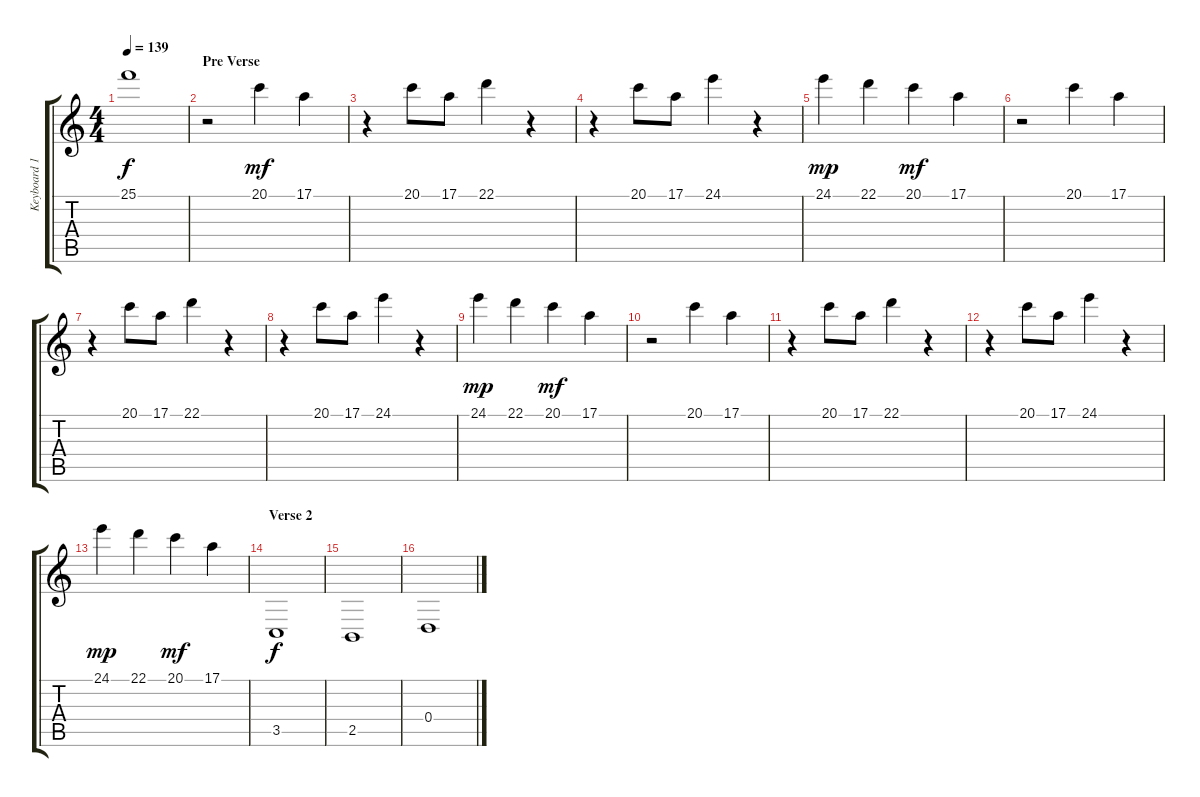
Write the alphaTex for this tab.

\track ("Keyboard 1" "Keyboard 1") {instrument stringensemble1}
\staff {score tabs}
\tuning (E4 B3 G3 D3 A2 E2) {hide}
\ts (4 4)
\tempo 139
\clef g2
\ks c
25.1{t}.1{dy f} |
\section ("" "Pre Verse")
r.2 20.1.4{dy mf} 17.1.4 |
r.4 20.1.8 17.1.8 22.1.4 r.4 |
r.4 20.1.8 17.1.8 24.1.4 r.4 |
24.1.4{dy mp} 22.1.4 20.1.4{dy mf} 17.1.4 |
r.2 20.1.4 17.1.4 |
r.4 20.1.8 17.1.8 22.1.4 r.4 |
r.4 20.1.8 17.1.8 24.1.4 r.4 |
24.1.4{dy mp} 22.1.4 20.1.4{dy mf} 17.1.4 |
r.2 20.1.4 17.1.4 |
r.4 20.1.8 17.1.8 22.1.4 r.4 |
r.4 20.1.8 17.1.8 24.1.4 r.4 |
24.1.4{dy mp} 22.1.4 20.1.4{dy mf} 17.1.4 |
\section ("" "Verse 2")
3.5.1{dy f} |
2.5.1 |
0.4.1
